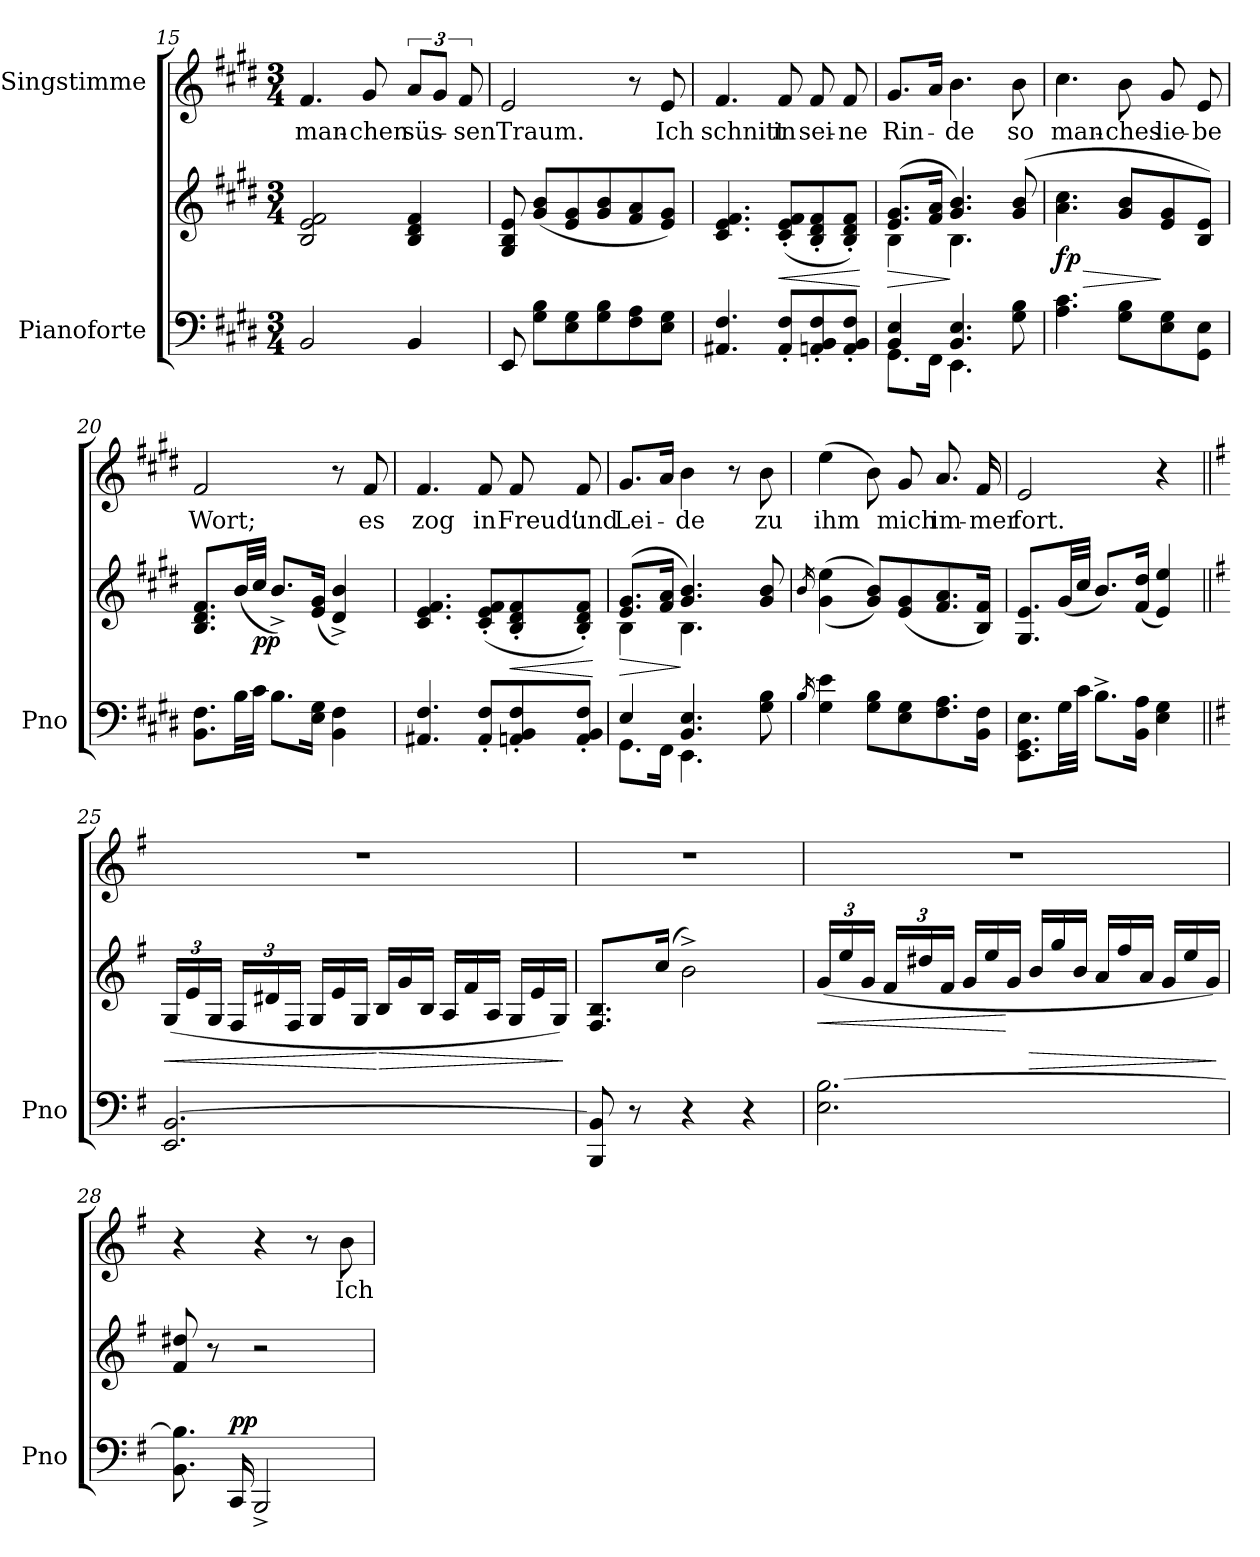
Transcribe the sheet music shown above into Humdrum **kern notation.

**kern	**kern	**dynam	**kern	**text
*part2	*part2	*part2	*part1	*part1
*staff3	*staff2	*staff2/3	*staff1	*staff1
*I"Pianoforte	*	*	*I"Singstimme	*
*I'Pno	*	*	*	*
*clefF4	*clefG2	*	*clefG2	*
*k[f#c#g#d#]	*k[f#c#g#d#]	*	*k[f#c#g#d#]	*
*M3/4	*M3/4	*	*M3/4	*
=15	=15	=15	=15	=15
!	!	!	!	!LO:LY:b
2BB/	2B/ 2e/ 2f#/	.	4.f#/	man-
!	!	!	!	!LO:LY:b
.	.	.	8g#/	-chen
!	!	!	!	!LO:LY:b
4BB/	4B/ 4d#/ 4f#/	.	12a/L	süs-
.	.	.	12g#/J	.
!	!	!	!	!LO:LY:b
.	.	.	12f#/	-sen
=16	=16	=16	=16	=16
!	!	!	!	!LO:LY:b
8EE/	8G#/ 8B/ 8e/	.	2e/	Traum.
8G#\ 8B\L	(8g#/ 8b/L	.	.	.
8E\ 8G#\	8e/ 8g#/	.	.	.
8G#\ 8B\	8g#/ 8b/	.	.	.
8F#\ 8A\	8f#/ 8a/	.	8r	.
!	!	!	!	!LO:LY:b
8E\ 8G#\J	8e/ 8g#/J)	.	8e/	Ich
=17	=17	=17	=17	=17
!	!	!	!	!LO:LY:b
4.AA#X/ 4.F#/	4.c#/ 4.e/ 4.f#/	.	4.f#/	schnitt
!	!	!LO:HP:b	!	!LO:LY:b
8AA#/' 8F#/'L	(8c#/' 8e/' 8f#/'L	<	8f#/	in
!	!	!	!	!LO:LY:b
8AAn/' 8BB/' 8F#/'	8B/' 8d#/' 8f#/'	.	8f#/	sei-
!	!	!	!	!LO:LY:b
8AA/' 8BB/' 8F#/'J	8B/' 8d#/' 8f#/'J)	.	8f#/	-ne
.	.	[	.	.
=18	=18	=18	=18	=18
*^	*	*	*	*
!	!	!	!LO:HP:b	!	!LO:LY:b
*	*	*^	*	*	*
4BB/ 4E/	8.GG#\L	(8.e/ 8.g#/L	4B\	>	8.g#/L	Rin-
.	16FF#\Jk	16f#/ 16a/Jk	.	.	16a/Jk	.
!	!	!	!	!	!	!LO:LY:b
4.BB/ 4.E/	4.EE\	4.g#/ 4.b/)	4.B\	]	4.b\	-de
!	!	!	!	!	!	!LO:LY:b
8G#\ 8B\	8ryy	(8g#/ 8b/	8ryy	.	8b\	so
!!LO:LB:g=z
=19	=19	=19	=19	=19	=19	=19
!	!	!	!	!LO:HP:b	!	!LO:LY:b
!	!	!	!	!LO:DY:n=1:b	!	!
*v	*v	*	*	*	*	*
*	*v	*v	*	*	*
4.A\ 4.c#\	4.a\ 4.cc#\	> fp	4.cc#\	man-
!	!	!	!	!LO:LY:b
8G#\ 8B\L	8g#/ 8b/L	.	8b\	-ches
!	!	!	!	!LO:LY:b
8E\ 8G#\	8e/ 8g#/	]	8g#/	lie-
!	!	!	!	!LO:LY:b
8GG#\ 8E\J	8B/ 8e/J)	.	8e/	-be
=20	=20	=20	=20	=20
!	!	!	!	!LO:LY:b
8.BB\ 8.F#\L	8.B/ 8.d#/ 8.f#/L	.	2f#/	Wort;
32B\LL	(32b/LL	.	.	.
!	!	!LO:DY:b	!	!
32c#\JJJ	32cc#/JJJ	pp	.	.
8.B\L	8.b^/L)	.	.	.
16E\ 16G#\Jk	(16e/ 16g#/Jk	.	.	.
4BB\ 4F#\	4d#/^ 4b/^)	.	8r	.
!	!	!	!	!LO:LY:b
.	.	.	8f#/	es
=21	=21	=21	=21	=21
!	!	!	!	!LO:LY:b
4.AA#X/ 4.F#/	4.c#/ 4.e/ 4.f#/	.	4.f#/	zog
!	!	!	!	!LO:LY:b
8AA#/' 8F#/'L	(8c#/' 8e/' 8f#/'L	.	8f#/	in
!	!	!LO:HP:b	!	!LO:LY:b
8AAn/' 8BB/' 8F#/'	8B/' 8d#/' 8f#/'	<	8f#/	Freud’
!	!	!	!	!LO:LY:b
8AA/' 8BB/' 8F#/'J	8B/' 8d#/' 8f#/'J)	.	8f#/	und
.	.	[	.	.
=22	=22	=22	=22	=22
*^	*	*	*	*
!	!	!	!LO:HP:b	!	!LO:LY:b
*	*	*^	*	*	*
4E/	8.GG#\L	(8.e/ 8.g#/L	4B\	>	8.g#/L	Lei-
.	16FF#\Jk	16f#/ 16a/Jk	.	.	16a/Jk	.
!	!	!	!	!	!	!LO:LY:b
4.BB/ 4.E/	4.EE\	4.g#/ 4.b/)	4.B\	]	4b\	-de
.	.	.	.	.	8r	.
!	!	!	!	!	!	!LO:LY:b
8G#\ 8B\	8ryy	8g#/ 8b/	8ryy	.	8b\	zu
*v	*v	*	*	*	*	*
*	*v	*v	*	*	*
=23	=23	=23	=23	=23
16qB/	16qb/	.	.	.
!	!	!	!	!LO:LY:b
4G#\ 4e\	(<(4g#\ 4ee\	.	(4ee\	ihm
8G#\ 8B\L	8g#/ 8b/L))	.	8b\)	.
!	!	!	!	!LO:LY:b
8E\ 8G#\	(8e/ 8g#/	.	8g#/	mich
!	!	!	!	!LO:LY:b
8.F#\ 8.A\	8.f#/ 8.a/	.	8.a/	im-
!	!	!	!	!LO:LY:b
16BB\ 16F#\Jk	16B/ 16f#/Jk)	.	16f#/	-mer
=24	=24	=24	=24	=24
!	!	!	!	!LO:LY:b
8.EE\ 8.GG#\ 8.E\L	8.G#/ 8.e/L	.	2e/	fort.
32G#\LL	(32g#/LL	.	.	.
32c#\JJJ	32cc#/JJJ	.	.	.
8.B^\L	8.b/L)	.	.	.
16BB\ 16A\Jk	(16f#/ 16dd#/Jk	.	.	.
4E\ 4G#\	4e/ 4ee/)	.	4r	.
!!LO:LB:g=z
=25||	=25||	=25||	=25||	=25||
*k[f#]	*k[f#]	*	*k[f#]	*
*	*Xbrackettup	*	*	*
!	!	!LO:HP:b	!	!
2.EE/ [2.BB/	(24G/LL	<	2.r	.
.	24e/	.	.	.
.	24G/JJ	.	.	.
.	24F#/LL	.	.	.
.	24d#X/	.	.	.
.	24F#/JJ	.	.	.
*	*Xtuplet	*	*	*
.	24G/LL	.	.	.
.	24e/	.	.	.
.	24G/JJ	.	.	.
!	!	!LO:HP:n=1:b	!	!
.	24B/LL	[ >	.	.
.	24g/	.	.	.
.	24B/JJ	.	.	.
.	24A/LL	.	.	.
.	24f#/	.	.	.
.	24A/JJ	.	.	.
.	24G/LL	.	.	.
.	24e/	.	.	.
.	24G/JJ)	.	.	.
.	.	]	.	.
=26	=26	=26	=26	=26
8BBB/ 8BB/]	8.F#/ 8.B/L	.	2.r	.
8r	.	.	.	.
.	(16cc/Jk	.	.	.
4r	2b^\)	.	.	.
4r	.	.	.	.
=27	=27	=27	=27	=27
*	*tuplet	*	*	*
!	!	!LO:HP:b	!	!
2.E\ [2.B\	(24g/LL	<	2.r	.
.	24ee/	.	.	.
.	24g/JJ	.	.	.
.	24f#/LL	.	.	.
.	24dd#X/	.	.	.
.	24f#/JJ	.	.	.
*	*Xtuplet	*	*	*
.	24g/LL	.	.	.
.	24ee/	.	.	.
.	24g/JJ	[	.	.
!	!	!LO:HP:b	!	!
.	24b/LL	>	.	.
.	24gg/	.	.	.
.	24b/JJ	.	.	.
.	24a/LL	.	.	.
.	24ff#/	.	.	.
.	24a/JJ	.	.	.
.	24g/LL	.	.	.
.	24ee/	.	.	.
.	24g/JJ)	.	.	.
.	.	]	.	.
!!LO:PB:g=z
=28	=28	=28	=28	=28
8.BB\ 8.B\]	8f#/ 8dd#X/	.	4r	.
.	8r	.	.	.
!	!	!LO:DY:a=2	!	!
16CC/	.	pp	.	.
2BBB^/	2r	.	4r	.
.	.	.	8r	.
!	!	!	!	!LO:LY:b
.	.	.	8b\	Ich
=	=	=	=	=
*-	*-	*-	*-	*-
